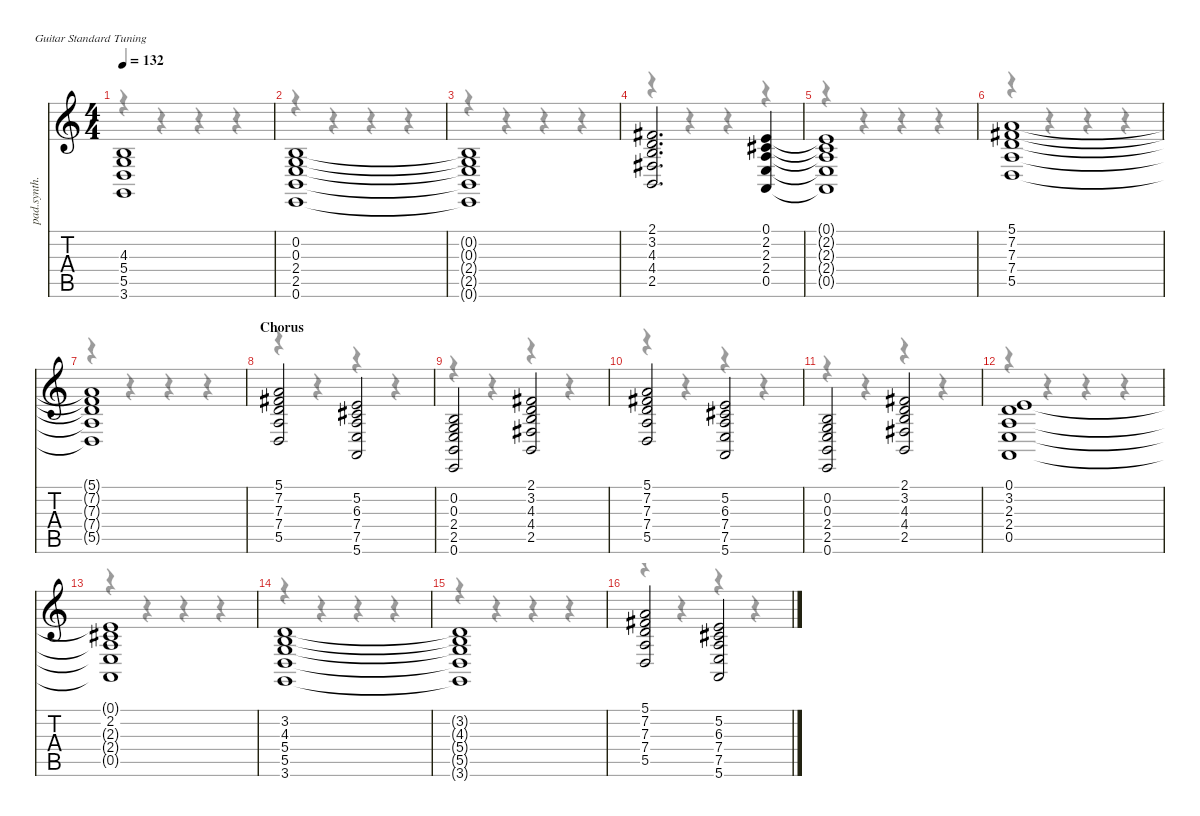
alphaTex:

\defaultSystemsLayout 4
\hideDynamics
\bracketExtendMode nobrackets
\otherSystemsTrackNameOrientation horizontal
\track ("Pad" "pad.synth.") {instrument pad3polysynth}
\staff {score tabs}
\tuning (E4 B3 G3 D3 A2 E2)
\voice
\ts (4 4)
\tempo 132
\clef g2
\ks c
(4.3{t} 5.4{t} 5.5{t} 3.6{t}).1{dy f} |
(0.2 0.3 2.4 2.5 0.6).1 |
(0.2{t} 0.3{t} 2.4{t} 2.5{t} 0.6{t}).1 |
(2.1{acc #} 3.2 4.3 4.4{acc #} 2.5).2{d} (0.1 2.2{acc #} 2.3 2.4 0.5).4 |
(0.1{t} 2.2{t acc #} 2.3{t} 2.4{t} 0.5{t}).1 |
(5.1 7.2{acc #} 7.3 7.4 5.5).1 |
(5.1{t} 7.2{t acc #} 7.3{t} 7.4{t} 5.5{t}).1 |
\section ("" "Chorus")
(5.1 7.2{acc #} 7.3 7.4 5.5).2 (5.2 6.3{acc #} 7.4 7.5 5.6).2 |
(0.2 0.3 2.4 2.5 0.6).2 (2.1{acc #} 3.2 4.3 4.4{acc #} 2.5).2 |
(5.1 7.2{acc #} 7.3 7.4 5.5).2 (5.2 6.3{acc #} 7.4 7.5 5.6).2 |
(0.2 0.3 2.4 2.5 0.6).2 (2.1{acc #} 3.2 4.3 4.4{acc #} 2.5).2 |
(0.1 3.2 2.3 2.4 0.5).1 |
(0.1{t} 2.2{acc #} 2.3{t} 2.4{t} 0.5{t}).1 |
(3.2 4.3 5.4 5.5 3.6).1 |
(3.2{t} 4.3{t} 5.4{t} 5.5{t} 3.6{t}).1 |
(5.1 7.2{acc #} 7.3 7.4 5.5).2 (5.2 6.3{acc #} 7.4 7.5 5.6).2
\voice
\clef g2
\ottava regular
\simile none
\ks c
r.4{dy mf} r.4 r.4 r.4 |
r.4 r.4 r.4 r.4 |
r.4 r.4 r.4 r.4 |
r.4 r.4 r.4 r.4 |
r.4 r.4 r.4 r.4 |
r.4 r.4 r.4 r.4 |
r.4 r.4 r.4 r.4 |
r.4 r.4 r.4 r.4 |
r.4 r.4 r.4 r.4 |
r.4 r.4 r.4 r.4 |
r.4 r.4 r.4 r.4 |
r.4 r.4 r.4 r.4 |
r.4 r.4 r.4 r.4 |
r.4 r.4 r.4 r.4 |
r.4 r.4 r.4 r.4 |
r.4 r.4 r.4 r.4
